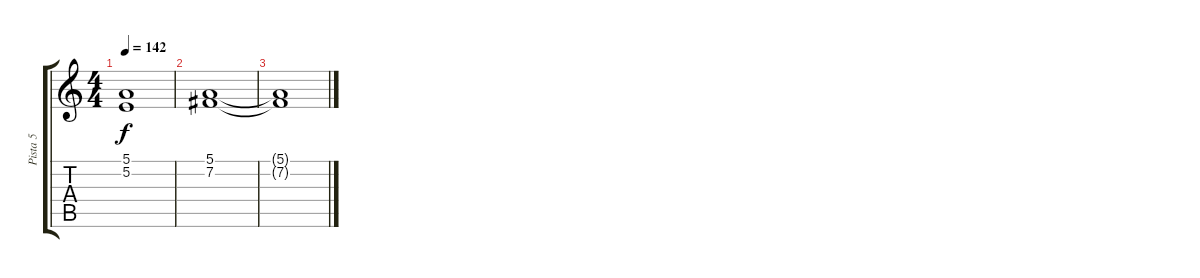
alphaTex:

\track ("Pista 5" "Pista 5") {instrument pad1newage}
\staff {score tabs}
\tuning (E4 B3 G3 D3 A2 E2) {hide}
\ts (4 4)
\tempo 142
\clef g2
\ks c
(5.1{t} 5.2{t}).1{dy f} |
(5.1 7.2).1 |
(5.1{t} 7.2{t}).1
